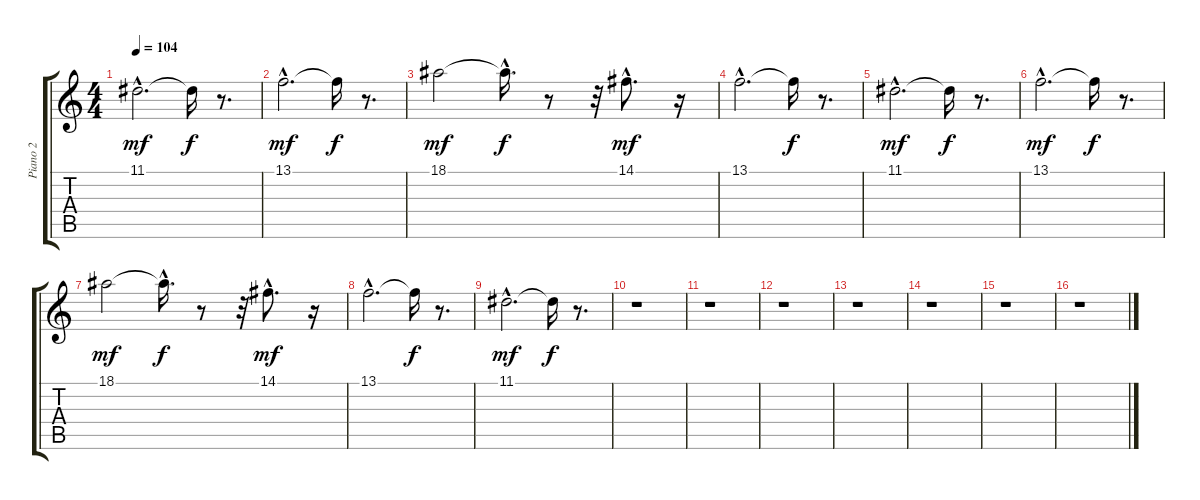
\track ("Piano 2" "Piano 2") {instrument brightacousticpiano}
\staff {score tabs}
\tuning (E4 B3 G3 D3 A2 E2) {hide}
\ts (4 4)
\tempo 104
\clef g2
\ks c
11.1{hac}.2{d dy mf} 11.1{t}.16{dy f} r.8{d} |
13.1{hac}.2{d dy mf} 13.1{t}.16{dy f} r.8{d} |
18.1.2{dy mf} 18.1{hac t}.16{d dy f} r.8 r.32 14.1{hac}.8{d dy mf} r.16 |
13.1{hac}.2{d} 13.1{t}.16{dy f} r.8{d} |
11.1{hac}.2{d dy mf} 11.1{t}.16{dy f} r.8{d} |
13.1{hac}.2{d dy mf} 13.1{t}.16{dy f} r.8{d} |
18.1.2{dy mf} 18.1{hac t}.16{d dy f} r.8 r.32 14.1{hac}.8{d dy mf} r.16 |
13.1{hac}.2{d} 13.1{t}.16{dy f} r.8{d} |
11.1{hac}.2{d dy mf} 11.1{t}.16{dy f} r.8{d} |
r.1 |
r.1 |
r.1 |
r.1 |
r.1 |
r.1 |
r.1
